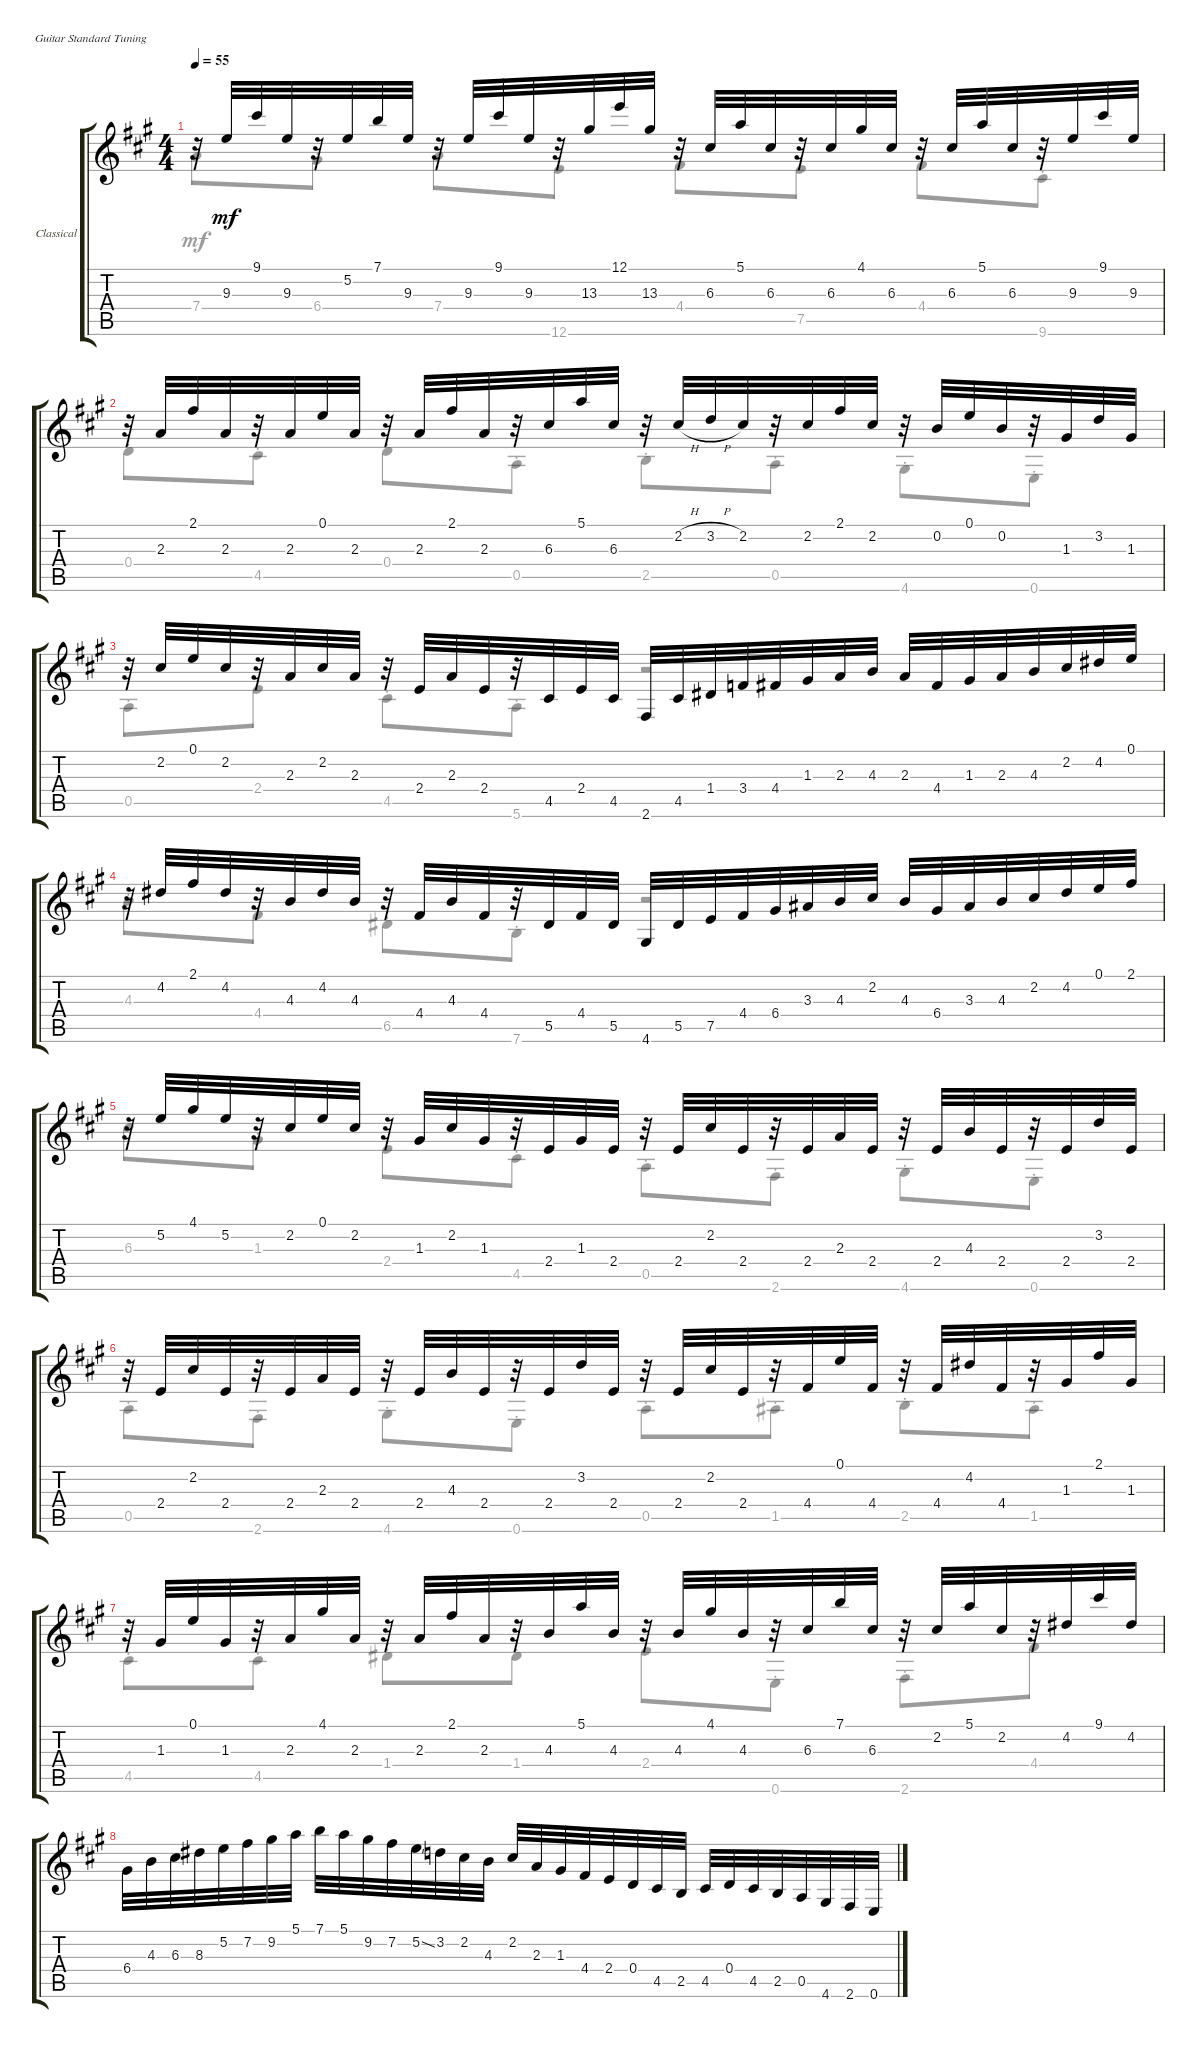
\bracketExtendMode groupsimilarinstruments
\firstSystemTrackNameOrientation horizontal
\otherSystemsTrackNameOrientation horizontal
\track ("Classical Guitar" "Classical ") {instrument acousticguitarnylon}
\staff {score tabs}
\tuning (E4 B3 G3 D3 A2 E2)
\voice
\ts (4 4)
\tempo 55
\clef g2
\ks a
r.32{dy mf instrument acousticguitarnylon} 9.3.32 9.1.32 9.3.32 r.32 5.2.32 7.1.32 9.3.32 r.32 9.3.32 9.1.32 9.3.32 r.32 13.3.32 12.1.32 13.3.32 r.32 6.3.32 5.1.32 6.3.32 r.32 6.3.32 4.1.32 6.3.32 r.32 6.3.32 5.1.32 6.3.32 r.32 9.3.32 9.1.32 9.3.32 |
r.32 2.3.32 2.1.32 2.3.32 r.32 2.3.32 0.1.32 2.3.32 r.32 2.3.32 2.1.32 2.3.32 r.32 6.3.32 5.1.32 6.3.32 r.32 2.2{h}.32 3.2{h}.32 2.2.32 r.32 2.2.32 2.1.32 2.2.32 r.32 0.2.32 0.1.32 0.2.32 r.32 1.3.32 3.2.32 1.3.32 |
r.32 2.2.32 0.1.32 2.2.32 r.32 2.3.32 2.2.32 2.3.32 r.32 2.4.32 2.3.32 2.4.32 r.32 4.5.32 2.4.32 4.5.32 2.6.32 4.5.32 1.4.32 3.4.32 4.4.32 1.3.32 2.3.32 4.3.32 2.3.32 4.4.32 1.3.32 2.3.32 4.3.32 2.2.32 4.2.32 0.1.32 |
r.32 4.2.32 2.1.32 4.2.32 r.32 4.3.32 4.2.32 4.3.32 r.32 4.4.32 4.3.32 4.4.32 r.32 5.5.32 4.4.32 5.5.32 4.6.32 5.5.32 7.5.32 4.4.32 6.4.32 3.3.32 4.3.32 2.2.32 4.3.32 6.4.32 3.3.32 4.3.32 2.2.32 4.2.32 0.1.32 2.1.32 |
r.32 5.2.32 4.1.32 5.2.32 r.32 2.2.32 0.1.32 2.2.32 r.32 1.3.32 2.2.32 1.3.32 r.32 2.4.32 1.3.32 2.4.32 r.32 2.4.32 2.2.32 2.4.32 r.32 2.4.32 2.3.32 2.4.32 r.32 2.4.32 4.3.32 2.4.32 r.32 2.4.32 3.2.32 2.4.32 |
r.32 2.4.32 2.2.32 2.4.32 r.32 2.4.32 2.3.32 2.4.32 r.32 2.4.32 4.3.32 2.4.32 r.32 2.4.32 3.2.32 2.4.32 r.32 2.4.32 2.2.32 2.4.32 r.32 4.4.32 0.1.32 4.4.32 r.32 4.4.32 4.2.32 4.4.32 r.32 1.3.32 2.1.32 1.3.32 |
r.32 1.3.32 0.1.32 1.3.32 r.32 2.3.32 4.1.32 2.3.32 r.32 2.3.32 2.1.32 2.3.32 r.32 4.3.32 5.1.32 4.3.32 r.32 4.3.32 4.1.32 4.3.32 r.32 6.3.32 7.1.32 6.3.32 r.32 2.2.32 5.1.32 2.2.32 r.32 4.2.32 9.1.32 4.2.32 |
6.4.32 4.3.32 6.3.32 8.3.32 5.2.32 7.2.32 9.2.32 5.1.32 7.1.32 5.1.32 9.2.32 7.2.32 5.2{ss}.32 3.2.32 2.2.32 4.3.32 2.2.32 2.3.32 1.3.32 4.4.32 2.4.32 0.4.32 4.5.32 2.5.32 4.5.32 0.4.32 4.5.32 2.5.32 0.5.32 4.6.32 2.6.32 0.6.32
\voice
\clef g2
\ottava regular
\simile none
\ks a
7.4{st}.8{dy mf} 6.4{st}.8 7.4{st}.8 12.6{st}.8 4.4{st}.8 7.5{st}.8 4.4{st}.8 9.6{st}.8 |
0.4{st}.8 4.5{st}.8 0.4{st}.8 0.5{st}.8 2.5{st}.8 0.5{st}.8 4.6{st}.8 0.6{st}.8 |
0.5{st}.8 2.4{st}.8 4.5{st}.8 5.6{st}.8 r.2 |
4.3{st}.8 4.4{st}.8 6.5{st}.8 7.6{st}.8 r.2 |
6.3{st}.8 1.3{st}.8 2.4{st}.8 4.5{st}.8 0.5{st}.8 2.6{st}.8 4.6{st}.8 0.6{st}.8 |
0.5{st}.8 2.6{st}.8 4.6{st}.8 0.6{st}.8 0.5{st}.8 1.5{st}.8 2.5{st}.8 1.5{st}.8 |
4.5{st}.8 4.5{st}.8 1.4{st}.8 1.4{st}.8 2.4{st}.8 0.6{st}.8 2.6{st}.8 4.4{st}.8 |
